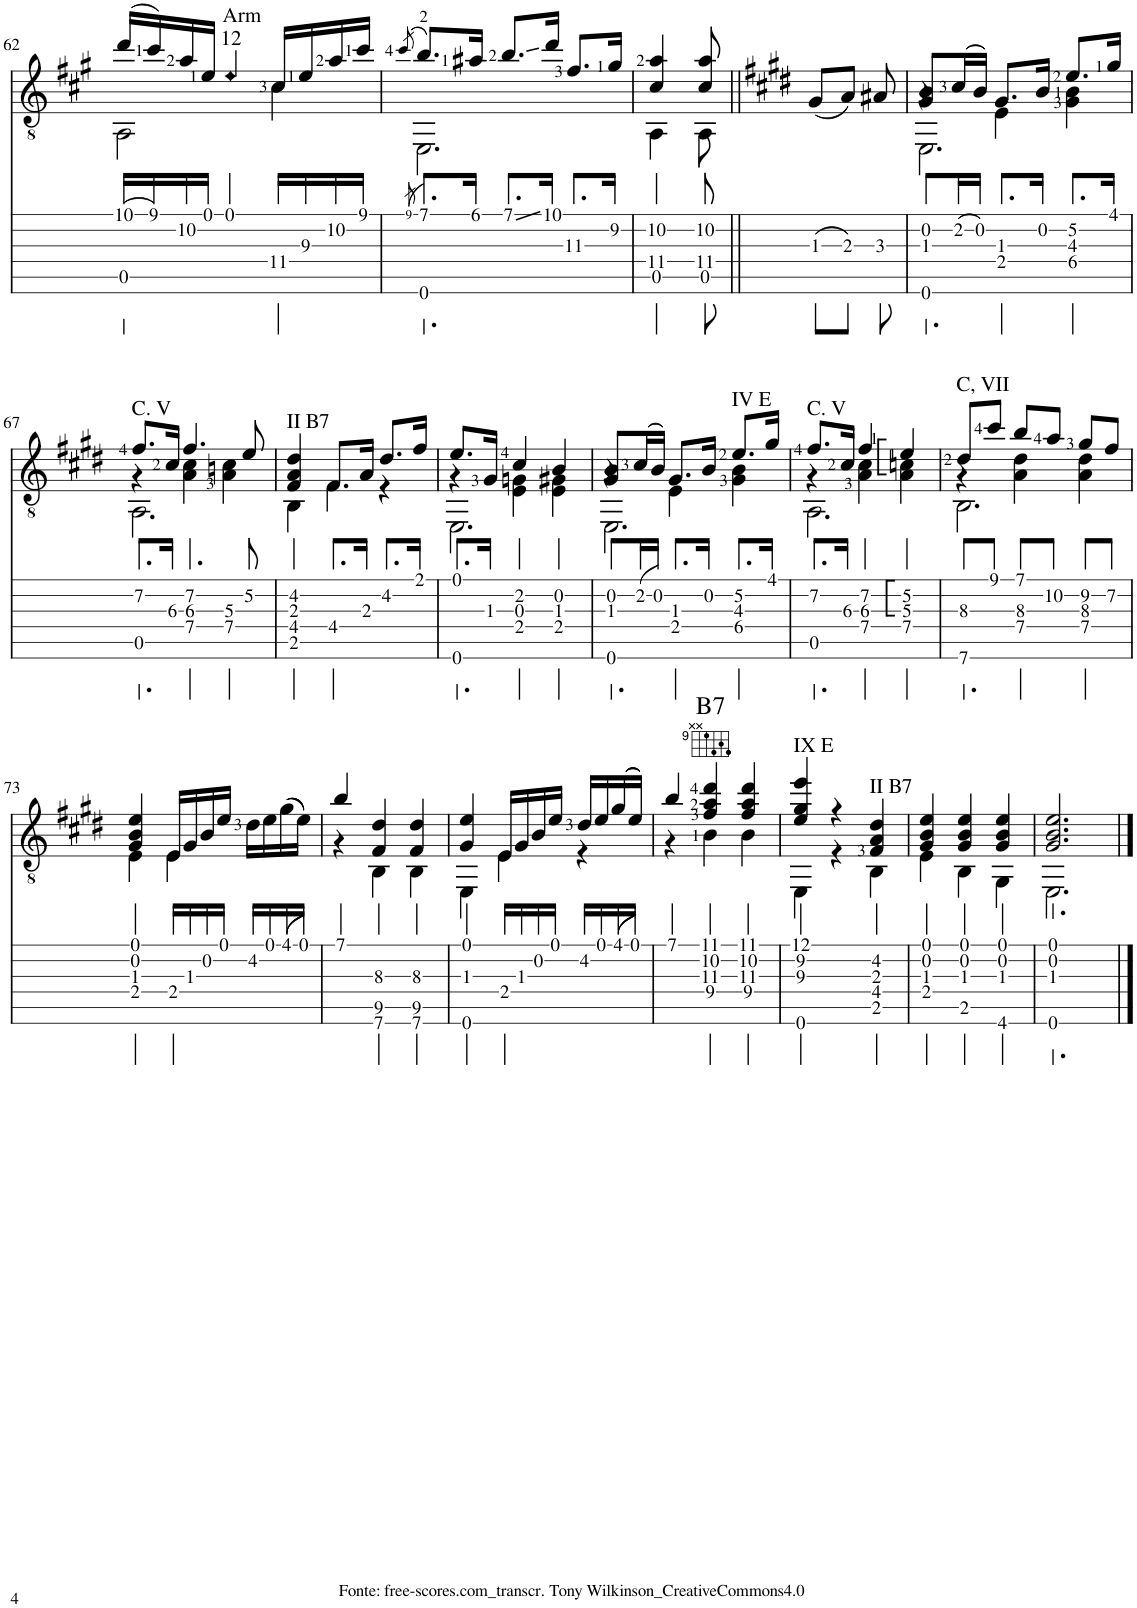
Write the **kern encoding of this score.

**kern	**kern	**harte
*part2	*part1	*part1
*staff2	*staff1	*
*I"Chitarra classica (Intavolatura)	*I"Guitar	*
!!LO:PB:g=z
*	*clefGv2	*
*k[f#c#g#]	*k[f#c#g#]	*
*M3/4	*M3/4	*
=62	=62	=62
*^	*^	*
(16dd/LL	2AA\	(16dd/LL	2AA\	.
16cc#/)	.	16cc#/)	.	.
16a/	.	16a/	.	.
16e/JJ	.	16e/JJ	.	.
!	!	!LO:TX:a:t=Arm	!	!
!	!	!LO:TX:a:t=12	!	!
4e/	.	4e/	.	.
16c#/LL	4c#\	16c#/LL	4c#\	.
16e/	.	16e/	.	.
16a/	.	16a/	.	.
16cc#/JJ	.	16cc#/JJ	.	.
=63	=63	=63	=63	=63
(8qcc#/	.	(8qcc#/	.	.
8.b/L)	2.EE\	8.b/L)	2.EE\	.
16a#X/Jk	.	16a#X/Jk	.	.
8.b/L	.	8.b/L	.	.
16dd/Jk	.	16dd/Jk	.	.
8.f#/L	.	8.f#/L	.	.
16g#/Jk	.	16g#/Jk	.	.
=64	=64	=64	=64	=64
4c#/ 4a/	4AA\	4c#/ 4a/	4AA\	.
8c#/ 8a/	8AA\	8c#/ 8a/	8AA\	.
*v	*v	*	*	*
*	*v	*v	*
=65||	=65||	=65||
*k[f#c#g#d#]	*k[f#c#g#d#]	*
(8G#\L	(8G#/L	.
8A\J)	8A/J)	.
8A#X\	8A#X/	.
=66	=66	=66
*^	*^	*
*	*^	*	*^	*
8G#/ 8B/L	4r	2.EE\	8G#/ 8B/L	4r	2.EE\	.
(16c#/L	.	.	(16c#/L	.	.	.
16B/JJ)	.	.	16B/JJ)	.	.	.
8.G#/L	4E\	.	8.G#/L	4E\	.	.
16B/Jk	.	.	16B/Jk	.	.	.
8.e/L	4G#\ 4B\	.	8.e/L	4G#\ 4B\	.	.
16g#/Jk	.	.	16g#/Jk	.	.	.
!!LO:LB:g=z	!!	!!
=67	=67	=67	=67	=67	=67	=67
!	!	!	!LO:TX:a:t=C. V	!	!	!
8.f#/L	4r	2.AA\	8.f#/L	4r	2.AA\	.
16c#/Jk	.	.	16c#/Jk	.	.	.
4.f#/	4A\ 4c#\	.	4.f#/	4A\ 4c#\	.	.
.	4A\ 4cn\	.	.	4A\ 4cn\	.	.
8e/	.	.	8e/	.	.	.
*	*v	*v	*	*	*	*
*	*	*	*v	*v	*
=68	=68	=68	=68	=68
!	!	!LO:TX:a:t=II B7	!	!
4F#/ 4A/ 4d#/	4BB\	4F#/ 4A/ 4d#/	4BB\	.
8.F#/L	4F#\	8.F#/L	4F#\	.
16A/Jk	.	16A/Jk	.	.
8.d#/L	4r	8.d#/L	4r	.
16f#/Jk	.	16f#/Jk	.	.
=69	=69	=69	=69	=69
*	*^	*	*^	*
8.e/L	4r	2.EE\	8.e/L	4r	2.EE\	.
16G#/Jk	.	.	16G#/Jk	.	.	.
4c#/	4E\ 4Gn\	.	4c#/	4E\ 4Gn\	.	.
4B/	4E\ 4G#X\	.	4B/	4E\ 4G#X\	.	.
=70	=70	=70	=70	=70	=70	=70
8G#/ 8B/L	4r	2.EE\	8G#/ 8B/L	4r	2.EE\	.
(16c#/L	.	.	(16c#/L	.	.	.
16B/JJ)	.	.	16B/JJ)	.	.	.
8.G#/L	4E\	.	8.G#/L	4E\	.	.
16B/Jk	.	.	16B/Jk	.	.	.
!	!	!	!LO:TX:a:t=IV E	!	!	!
8.e/L	4G#\ 4B\	.	8.e/L	4G#\ 4B\	.	.
16g#/Jk	.	.	16g#/Jk	.	.	.
=71	=71	=71	=71	=71	=71	=71
!	!	!	!LO:TX:a:t=C. V	!	!	!
8.f#/L	4r	2.AA\	8.f#/L	4r	2.AA\	.
16c#/Jk	.	.	16c#/Jk	.	.	.
4f#/	4A\ 4c#\	.	4f#/	4A\ 4c#\	.	.
4e/	4A\ 4cn\	.	4e/	4A\ 4cn\	.	.
=72	=72	=72	=72	=72	=72	=72
!	!	!	!LO:TX:a:t=C, VII	!	!	!
8d#/L	4r	2.BB\	8d#/L	4r	2.BB\	.
8cc#/J	.	.	8cc#/J	.	.	.
8b/L	4A\ 4d#\	.	8b/L	4A\ 4d#\	.	.
8a/J	.	.	8a/J	.	.	.
8g#/L	4A\ 4d#\	.	8g#/L	4A\ 4d#\	.	.
8f#/J	.	.	8f#/J	.	.	.
*	*v	*v	*	*	*	*
*	*	*	*v	*v	*
!!LO:LB:g=z
=73	=73	=73	=73	=73
4G#/ 4B/ 4e/	4E\	4G#/ 4B/ 4e/	4E\	.
16E/LL	4E\	16E/LL	4E\	.
16G#/	.	16G#/	.	.
16B/	.	16B/	.	.
16e/JJ	.	16e/JJ	.	.
16d#/LL	4ryy	16d#\LL	4ryy	.
16e/	.	16e\	.	.
((16g#/	.	((16g#\	.	.
16e/JJ))	.	16e\JJ))	.	.
=74	=74	=74	=74	=74
4b/	4r	4b/	4r	.
4F#/ 4d#/	4BB\	4F#/ 4d#/	4BB\	.
4F#/ 4d#/	4BB\	4F#/ 4d#/	4BB\	.
=75	=75	=75	=75	=75
4G#/ 4e/	4EE\	4G#/ 4e/	4EE\	.
16E/LL	4E\	16E/LL	4E\	.
16G#/	.	16G#/	.	.
16B/	.	16B/	.	.
16e/JJ	.	16e/JJ	.	.
16d#/LL	4r	16d#/LL	4r	.
16e/	.	16e/	.	.
((16g#/	.	((16g#/	.	.
16e/JJ))	.	16e/JJ))	.	.
=76	=76	=76	=76	=76
4b/	4r	4b/	4r	.
!	!	!	!	!LO:H:kt=7
4f#/ 4a/ 4dd#/	4B\	4f#/ 4a/ 4dd#/	4B\	B:7
4f#/ 4a/ 4dd#/	4B\	4f#/ 4a/ 4dd#/	4B\	.
=77	=77	=77	=77	=77
!	!	!LO:TX:a:t=IX E	!	!
4e/ 4g#/ 4ee/	4EE\	4e/ 4g#/ 4ee/	4EE\	.
4r	4r	4r	4r	.
!	!	!LO:TX:a:t=II B7	!	!
4F#/ 4A/ 4d#/	4BB\	4F#/ 4A/ 4d#/	4BB\	.
=78	=78	=78	=78	=78
4G#/ 4B/ 4e/	4E\	4G#/ 4B/ 4e/	4E\	.
4G#/ 4B/ 4e/	4BB\	4G#/ 4B/ 4e/	4BB\	.
4G#/ 4B/ 4e/	4GG#\	4G#/ 4B/ 4e/	4GG#\	.
=79	=79	=79	=79	=79
2.G#/ 2.B/ 2.e/	2.EE\	2.G#/ 2.B/ 2.e/	2.EE\	.
*v	*v	*	*	*
*	*v	*v	*
==	==	==
*-	*-	*-
